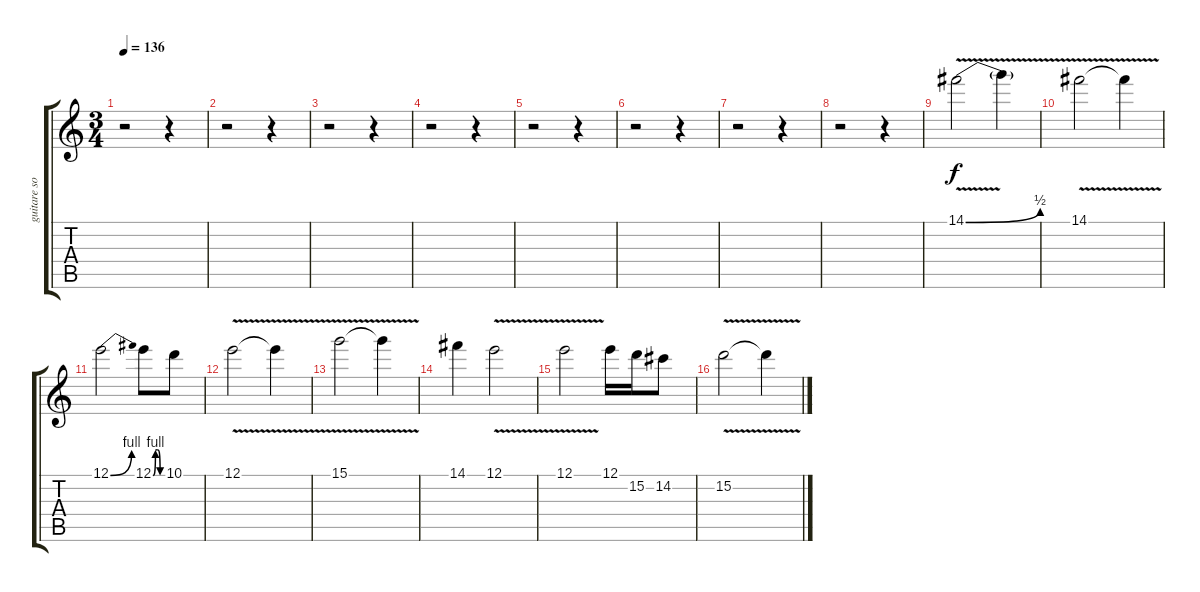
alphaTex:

\track ("guitare solo marzin" "guitare so") {instrument overdrivenguitar}
\staff {score tabs}
\tuning (E4 B3 G3 D3 A2 E2) {hide}
\ts (3 4)
\tempo 136
\clef g2
\ks c
r.2{dy f} r.4 |
r.2 r.4 |
r.2 r.4 |
r.2 r.4 |
r.2 r.4 |
r.2 r.4 |
r.2 r.4 |
r.2 r.4 |
14.1{be (bend 0 0 60 2) v}.2 14.1{t}.4 |
14.1{v}.2 14.1{t}.4 |
12.1{be (bend 0 0 60 4)}.2 12.1{be (custom 0 0 15 4 30 4 45 0 60 0)}.8 10.1.8 |
12.1{v}.2 12.1{t}.4 |
15.1{v}.2 15.1{t}.4 |
14.1.4 12.1{v}.2 |
12.1{v}.2 12.1.16 15.2.16 14.2.8 |
15.2{v}.2 15.2{t}.4
